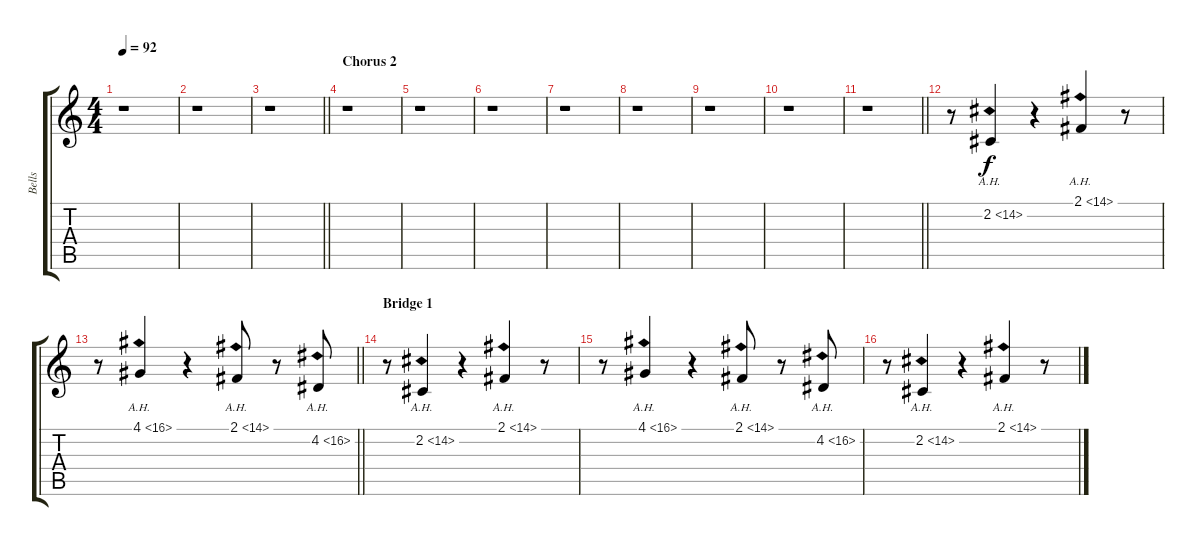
\track ("Bells" "Bells") {instrument vibraphone}
\staff {score tabs}
\tuning (E4 B3 G3 D3 A2 E2) {hide}
\ts (4 4)
\tempo 92
\clef g2
\ks c
r.1{dy fff} |
r.1 |
\barLineRight lightlight
r.1 |
\section ("" "Chorus 2")
r.1 |
r.1 |
r.1 |
r.1 |
r.1 |
r.1 |
r.1 |
\barLineRight lightlight
r.1 |
r.8 2.2{ah 12}.4{dy f} r.4 2.1{ah 12}.4 r.8 |
\barLineRight lightlight
r.8 4.1{ah 12}.4 r.4 2.1{ah 12}.8 r.8 4.2{ah 12}.8 |
\section ("" "Bridge 1")
r.8 2.2{ah 12}.4 r.4 2.1{ah 12}.4 r.8 |
r.8 4.1{ah 12}.4 r.4 2.1{ah 12}.8 r.8 4.2{ah 12}.8 |
r.8 2.2{ah 12}.4 r.4 2.1{ah 12}.4 r.8
